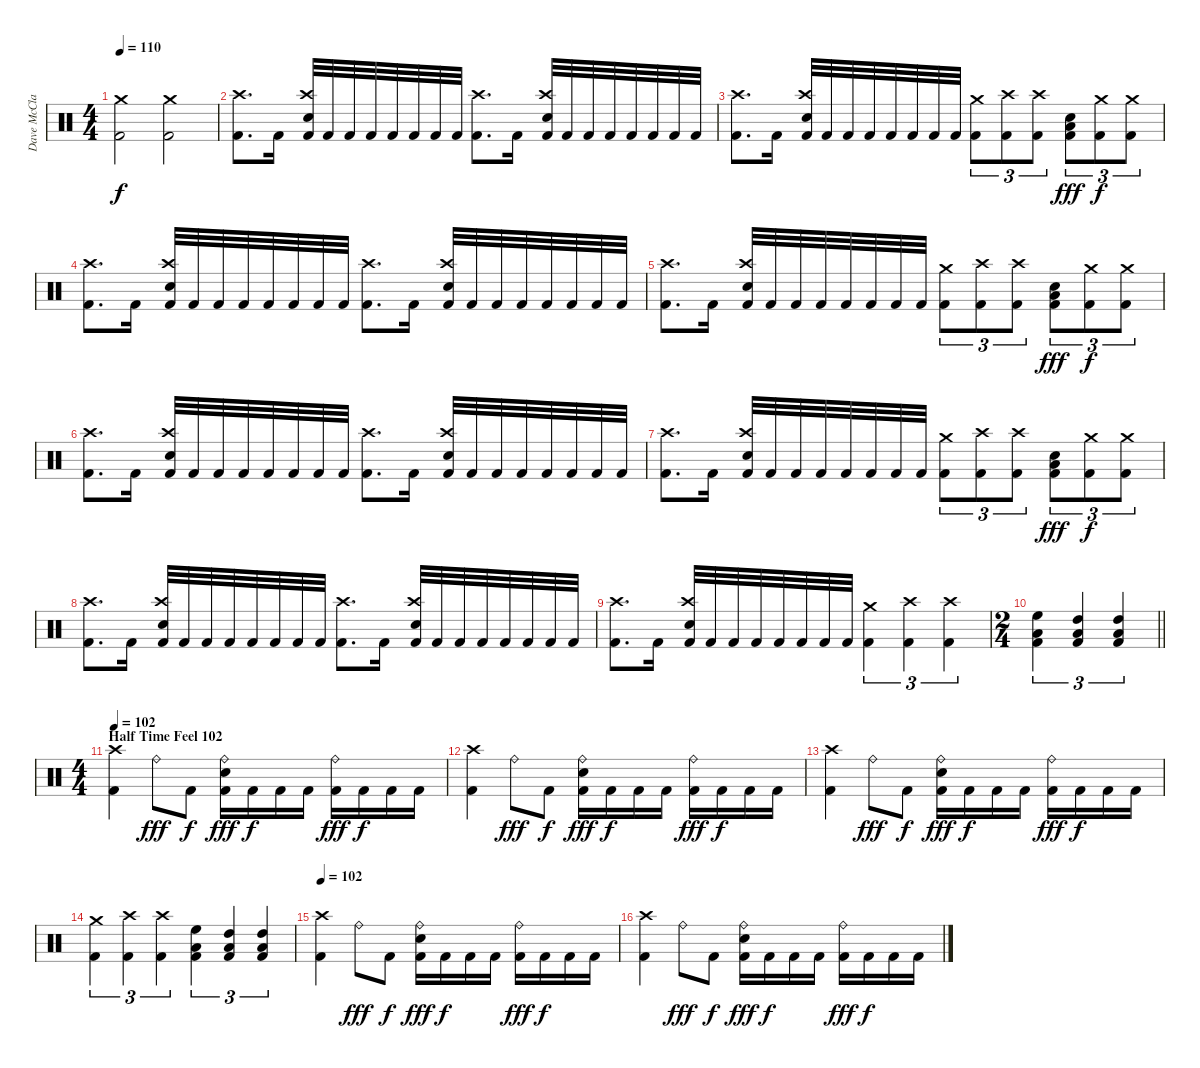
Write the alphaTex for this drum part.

\track ("Dave McClain" "Dave McCla") {instrument percussion}
\staff {score}
\articulation defaults
\ts (4 4)
\tempo 110
\clef neutral
\ks c
("Crash medium (hit)" "Kick (hit) 2").2{dy f} ("Crash medium (hit)" "Kick (hit) 2").2 |
("Crash high (hit)" "Kick (hit) 2").8{d} "Kick (hit) 2".16 ("Crash high (hit)" "Electric Snare (hit)" "Kick (hit) 2").32 "Kick (hit) 2".32 "Kick (hit) 2".32 "Kick (hit) 2".32 "Kick (hit) 2".32 "Kick (hit) 2".32 "Kick (hit) 2".32 "Kick (hit) 2".32 ("Crash high (hit)" "Kick (hit) 2").8{d} "Kick (hit) 2".16 ("Crash high (hit)" "Electric Snare (hit)" "Kick (hit) 2").32 "Kick (hit) 2".32 "Kick (hit) 2".32 "Kick (hit) 2".32 "Kick (hit) 2".32 "Kick (hit) 2".32 "Kick (hit) 2".32 "Kick (hit) 2".32 |
("Crash high (hit)" "Kick (hit) 2").8{d} "Kick (hit) 2".16 ("Crash high (hit)" "Electric Snare (hit)" "Kick (hit) 2").32 "Kick (hit) 2".32 "Kick (hit) 2".32 "Kick (hit) 2".32 "Kick (hit) 2".32 "Kick (hit) 2".32 "Kick (hit) 2".32 "Kick (hit) 2".32 ("Crash medium (hit)" "Kick (hit) 2").8{tu (3 2)} ("Crash high (hit)" "Kick (hit) 2").8{tu (3 2)} ("Crash high (hit)" "Kick (hit) 2").8{tu (3 2)} ("Low Floor Tom (hit)" "Electric Snare (hit)" "Kick (hit) 2").8{tu (3 2) dy fff} ("Crash medium (hit)" "Kick (hit) 2").8{tu (3 2) dy f} ("Crash medium (hit)" "Kick (hit) 2").8{tu (3 2)} |
("Crash high (hit)" "Kick (hit) 2").8{d} "Kick (hit) 2".16 ("Crash high (hit)" "Electric Snare (hit)" "Kick (hit) 2").32 "Kick (hit) 2".32 "Kick (hit) 2".32 "Kick (hit) 2".32 "Kick (hit) 2".32 "Kick (hit) 2".32 "Kick (hit) 2".32 "Kick (hit) 2".32 ("Crash high (hit)" "Kick (hit) 2").8{d} "Kick (hit) 2".16 ("Crash high (hit)" "Electric Snare (hit)" "Kick (hit) 2").32 "Kick (hit) 2".32 "Kick (hit) 2".32 "Kick (hit) 2".32 "Kick (hit) 2".32 "Kick (hit) 2".32 "Kick (hit) 2".32 "Kick (hit) 2".32 |
("Crash high (hit)" "Kick (hit) 2").8{d} "Kick (hit) 2".16 ("Crash high (hit)" "Electric Snare (hit)" "Kick (hit) 2").32 "Kick (hit) 2".32 "Kick (hit) 2".32 "Kick (hit) 2".32 "Kick (hit) 2".32 "Kick (hit) 2".32 "Kick (hit) 2".32 "Kick (hit) 2".32 ("Crash medium (hit)" "Kick (hit) 2").8{tu (3 2)} ("Crash high (hit)" "Kick (hit) 2").8{tu (3 2)} ("Crash high (hit)" "Kick (hit) 2").8{tu (3 2)} ("Low Floor Tom (hit)" "Electric Snare (hit)" "Kick (hit) 2").8{tu (3 2) dy fff} ("Crash medium (hit)" "Kick (hit) 2").8{tu (3 2) dy f} ("Crash medium (hit)" "Kick (hit) 2").8{tu (3 2)} |
("Crash high (hit)" "Kick (hit) 2").8{d} "Kick (hit) 2".16 ("Crash high (hit)" "Electric Snare (hit)" "Kick (hit) 2").32 "Kick (hit) 2".32 "Kick (hit) 2".32 "Kick (hit) 2".32 "Kick (hit) 2".32 "Kick (hit) 2".32 "Kick (hit) 2".32 "Kick (hit) 2".32 ("Crash high (hit)" "Kick (hit) 2").8{d} "Kick (hit) 2".16 ("Crash high (hit)" "Electric Snare (hit)" "Kick (hit) 2").32 "Kick (hit) 2".32 "Kick (hit) 2".32 "Kick (hit) 2".32 "Kick (hit) 2".32 "Kick (hit) 2".32 "Kick (hit) 2".32 "Kick (hit) 2".32 |
("Crash high (hit)" "Kick (hit) 2").8{d} "Kick (hit) 2".16 ("Crash high (hit)" "Electric Snare (hit)" "Kick (hit) 2").32 "Kick (hit) 2".32 "Kick (hit) 2".32 "Kick (hit) 2".32 "Kick (hit) 2".32 "Kick (hit) 2".32 "Kick (hit) 2".32 "Kick (hit) 2".32 ("Crash medium (hit)" "Kick (hit) 2").8{tu (3 2)} ("Crash high (hit)" "Kick (hit) 2").8{tu (3 2)} ("Crash high (hit)" "Kick (hit) 2").8{tu (3 2)} ("Low Floor Tom (hit)" "Electric Snare (hit)" "Kick (hit) 2").8{tu (3 2) dy fff} ("Crash medium (hit)" "Kick (hit) 2").8{tu (3 2) dy f} ("Crash medium (hit)" "Kick (hit) 2").8{tu (3 2)} |
("Crash high (hit)" "Kick (hit) 2").8{d} "Kick (hit) 2".16 ("Crash high (hit)" "Electric Snare (hit)" "Kick (hit) 2").32 "Kick (hit) 2".32 "Kick (hit) 2".32 "Kick (hit) 2".32 "Kick (hit) 2".32 "Kick (hit) 2".32 "Kick (hit) 2".32 "Kick (hit) 2".32 ("Crash high (hit)" "Kick (hit) 2").8{d} "Kick (hit) 2".16 ("Crash high (hit)" "Electric Snare (hit)" "Kick (hit) 2").32 "Kick (hit) 2".32 "Kick (hit) 2".32 "Kick (hit) 2".32 "Kick (hit) 2".32 "Kick (hit) 2".32 "Kick (hit) 2".32 "Kick (hit) 2".32 |
("Crash high (hit)" "Kick (hit) 2").8{d} "Kick (hit) 2".16 ("Crash high (hit)" "Electric Snare (hit)" "Kick (hit) 2").32 "Kick (hit) 2".32 "Kick (hit) 2".32 "Kick (hit) 2".32 "Kick (hit) 2".32 "Kick (hit) 2".32 "Kick (hit) 2".32 "Kick (hit) 2".32 ("Crash medium (hit)" "Kick (hit) 2").4{tu (3 2)} ("Crash high (hit)" "Kick (hit) 2").4{tu (3 2)} ("Crash high (hit)" "Kick (hit) 2").4{tu (3 2)} |
\ts (2 4)
\barLineRight lightlight
("Low Floor Tom (hit)" "High Floor Tom (hit)" "Kick (hit) 2").4{tu (3 2)} ("Low Floor Tom (hit)" "High Tom (hit)" "Kick (hit) 2").4{tu (3 2)} ("Low Floor Tom (hit)" "High Tom (hit)" "Kick (hit) 2").4{tu (3 2)} |
\ts (4 4)
\section ("" "Half Time Feel 102")
\tempo 102
("Crash high (hit)" "Kick (hit) 2").4 "Ride (bell)".8{dy fff} "Kick (hit) 2".8{dy f} ("Ride (bell)" "Electric Snare (hit)" "Kick (hit) 2").16{dy fff} "Kick (hit) 2".16{dy f} "Kick (hit) 2".16 "Kick (hit) 2".16 ("Ride (bell)" "Kick (hit) 2").16{dy fff} "Kick (hit) 2".16{dy f} "Kick (hit) 2".16 "Kick (hit) 2".16 |
("Crash high (hit)" "Kick (hit) 2").4 "Ride (bell)".8{dy fff} "Kick (hit) 2".8{dy f} ("Ride (bell)" "Electric Snare (hit)" "Kick (hit) 2").16{dy fff} "Kick (hit) 2".16{dy f} "Kick (hit) 2".16 "Kick (hit) 2".16 ("Ride (bell)" "Kick (hit) 2").16{dy fff} "Kick (hit) 2".16{dy f} "Kick (hit) 2".16 "Kick (hit) 2".16 |
("Crash high (hit)" "Kick (hit) 2").4 "Ride (bell)".8{dy fff} "Kick (hit) 2".8{dy f} ("Ride (bell)" "Electric Snare (hit)" "Kick (hit) 2").16{dy fff} "Kick (hit) 2".16{dy f} "Kick (hit) 2".16 "Kick (hit) 2".16 ("Ride (bell)" "Kick (hit) 2").16{dy fff} "Kick (hit) 2".16{dy f} "Kick (hit) 2".16 "Kick (hit) 2".16 |
("Crash medium (hit)" "Kick (hit) 2").4{tu (3 2)} ("Crash high (hit)" "Kick (hit) 2").4{tu (3 2)} ("Crash high (hit)" "Kick (hit) 2").4{tu (3 2)} ("Low Floor Tom (hit)" "High Floor Tom (hit)" "Kick (hit) 2").4{tu (3 2)} ("Low Floor Tom (hit)" "High Tom (hit)" "Kick (hit) 2").4{tu (3 2)} ("Low Floor Tom (hit)" "High Tom (hit)" "Kick (hit) 2").4{tu (3 2)} |
\tempo 102
("Crash high (hit)" "Kick (hit) 2").4 "Ride (bell)".8{dy fff} "Kick (hit) 2".8{dy f} ("Ride (bell)" "Electric Snare (hit)" "Kick (hit) 2").16{dy fff} "Kick (hit) 2".16{dy f} "Kick (hit) 2".16 "Kick (hit) 2".16 ("Ride (bell)" "Kick (hit) 2").16{dy fff} "Kick (hit) 2".16{dy f} "Kick (hit) 2".16 "Kick (hit) 2".16 |
("Crash high (hit)" "Kick (hit) 2").4 "Ride (bell)".8{dy fff} "Kick (hit) 2".8{dy f} ("Ride (bell)" "Electric Snare (hit)" "Kick (hit) 2").16{dy fff} "Kick (hit) 2".16{dy f} "Kick (hit) 2".16 "Kick (hit) 2".16 ("Ride (bell)" "Kick (hit) 2").16{dy fff} "Kick (hit) 2".16{dy f} "Kick (hit) 2".16 "Kick (hit) 2".16
